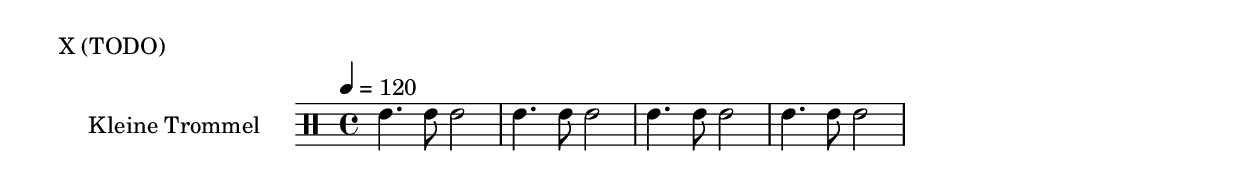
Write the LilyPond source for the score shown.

KleineTrommelNoten = {
        \drummode {
                tommh4. tommh8 tommh2 |
                tommh4. tommh8 tommh2 |
                tommh4. tommh8 tommh2 |
                tommh4. tommh8 tommh2 |
        }
}

KleineTrommel = {
        \tempo 4 = 120
	\set DrumStaff.instrumentName = "Kleine Trommel"
	\set DrumStaff.midiInstrument = "melodic tom"
        \set Staff.midiPanPosition = 1.0
        \set Staff.midiExpression = 0.7
        \new DrumVoice = "KleineTrommel" \KleineTrommelNoten
}

GrosseTrommelNoten = {
}

GrosseTrommel = {
	\set Staff.instrumentName = "Große Trommel"
	\set Staff.midiInstrument = "melodic tom"
        \set Staff.midiPanPosition = -1.0
        \new DrumVoice = "GrosseTrommel " \GrosseTrommelNoten
}

\score {
        \header {
                piece = "X (TODO)"
        }
	\new StaffGroup <<
                \new DrumStaff << \KleineTrommel >>
                %\new DrumStaff << \GrosseTrommel >>
	>>
	\layout {
                indent = 4.0\cm
        }
	\midi {}
}

